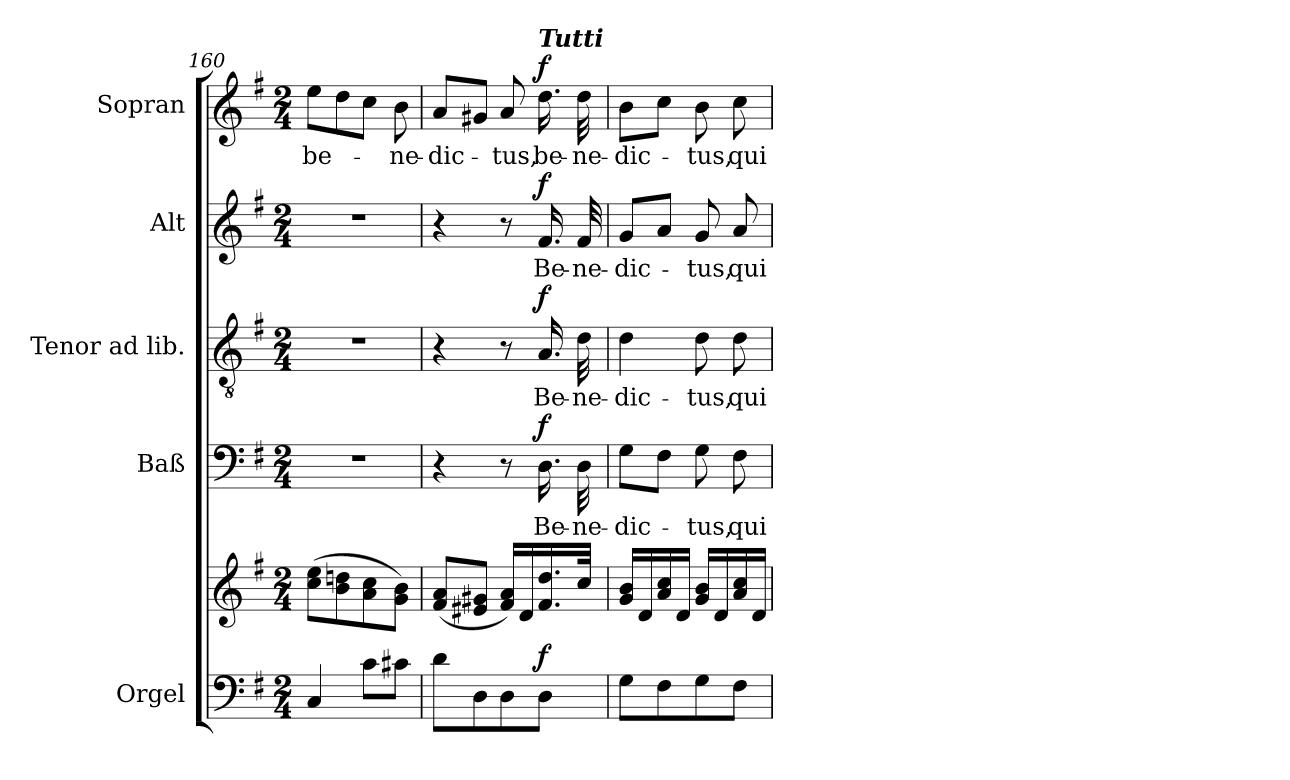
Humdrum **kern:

**kern	**kern	**dynam	**kern	**text	**dynam	**kern	**text	**dynam	**kern	**text	**dynam	**kern	**text	**dynam
*part5	*part5	*part5	*part4	*part4	*part4	*part3	*part3	*part3	*part2	*part2	*part2	*part1	*part1	*part1
*staff6	*staff5	*staff5/6	*staff4	*staff4	*staff4	*staff3	*staff3	*staff3	*staff2	*staff2	*staff2	*staff1	*staff1	*staff1
*I"Orgel	*	*	*I"Baß	*	*	*I"Tenor ad lib.	*	*	*I"Alt	*	*	*I"Sopran	*	*
*clefF4	*clefG2	*	*clefF4	*	*	*clefGv2	*	*	*clefG2	*	*	*clefG2	*	*
*k[f#]	*k[f#]	*	*k[f#]	*	*	*k[f#]	*	*	*k[f#]	*	*	*k[f#]	*	*
*G:	*G:	*	*G:	*	*	*G:	*	*	*G:	*	*	*G:	*	*
*M2/4	*M2/4	*	*M2/4	*	*	*M2/4	*	*	*M2/4	*	*	*M2/4	*	*
=160	=160	=160	=160	=160	=160	=160	=160	=160	=160	=160	=160	=160	=160	=160
!	!	!	!	!	!	!	!	!	!	!	!	!	!LO:LY:b	!
4C/	(>8cc\ 8ee\L	.	2r	.	.	2r	.	.	2r	.	.	8ee\L	be-	.
.	8b\ 8ddn\	.	.	.	.	.	.	.	.	.	.	8dd\	.	.
8c\L	8a\ 8cc\	.	.	.	.	.	.	.	.	.	.	8cc\J	.	.
!	!	!	!	!	!	!	!	!	!	!	!	!	!LO:LY:b	!
8c#X\J	8g\ 8b\J)	.	.	.	.	.	.	.	.	.	.	8b\	-ne-	.
=161	=161	=161	=161	=161	=161	=161	=161	=161	=161	=161	=161	=161	=161	=161
!	!	!	!	!	!	!	!	!	!	!	!	!	!LO:LY:b	!
8d\L	(<8f#/ 8a/L	.	4r	.	.	4r	.	.	4r	.	.	8a/L	-dic-	.
8D\	8e#X/ 8g#X/J	.	.	.	.	.	.	.	.	.	.	8g#X/J	.	.
!	!	!	!	!	!	!	!	!	!	!	!	!	!LO:LY:b	!
8D\	16f#/ 16a/LL)	.	8r	.	.	8r	.	.	8r	.	.	8a/	-tus,	.
.	16d/	.	.	.	.	.	.	.	.	.	.	.	.	.
!	!	!	!	!	!	!	!	!	!	!	!	!LO:TX:a:Bi:t=Tutti	!	!
!	!	!LO:DY:a=2	!	!LO:LY:b	!LO:DY:a	!	!LO:LY:b	!LO:DY:a	!	!LO:LY:b	!LO:DY:a	!	!LO:LY:b	!LO:DY:a
8D\J	16.f#/ 16.dd/	f	16.D\	Be-	f	16.A/	Be-	f	16.f#/	Be-	f	16.dd\	be-	f
!	!	!	!	!LO:LY:b	!	!	!LO:LY:b	!	!	!LO:LY:b	!	!	!LO:LY:b	!
.	32cc/JJk	.	32D\	-ne-	.	32d\	-ne-	.	32f#/	-ne-	.	32dd\	-ne-	.
=162	=162	=162	=162	=162	=162	=162	=162	=162	=162	=162	=162	=162	=162	=162
!	!	!	!	!LO:LY:b	!	!	!LO:LY:b	!	!	!LO:LY:b	!	!	!LO:LY:b	!
8G\L	16g/ 16b/LL	.	8G\L	-dic-	.	4d\	-dic-	.	8g/L	-dic-	.	8b\L	-dic-	.
.	16d/	.	.	.	.	.	.	.	.	.	.	.	.	.
8F#\	16a/ 16cc/	.	8F#\J	.	.	.	.	.	8a/J	.	.	8cc\J	.	.
.	16d/JJ	.	.	.	.	.	.	.	.	.	.	.	.	.
!	!	!	!	!LO:LY:b	!	!	!LO:LY:b	!	!	!LO:LY:b	!	!	!LO:LY:b	!
8G\	16g/ 16b/LL	.	8G\	-tus,	.	8d\	-tus,	.	8g/	-tus,	.	8b\	-tus,	.
.	16d/	.	.	.	.	.	.	.	.	.	.	.	.	.
!	!	!	!	!LO:LY:b	!	!	!LO:LY:b	!	!	!LO:LY:b	!	!	!LO:LY:b	!
8F#\J	16a/ 16cc/	.	8F#\	qui	.	8d\	qui	.	8a/	qui	.	8cc\	qui	.
.	16d/JJ	.	.	.	.	.	.	.	.	.	.	.	.	.
=	=	=	=	=	=	=	=	=	=	=	=	=	=	=
*-	*-	*-	*-	*-	*-	*-	*-	*-	*-	*-	*-	*-	*-	*-
